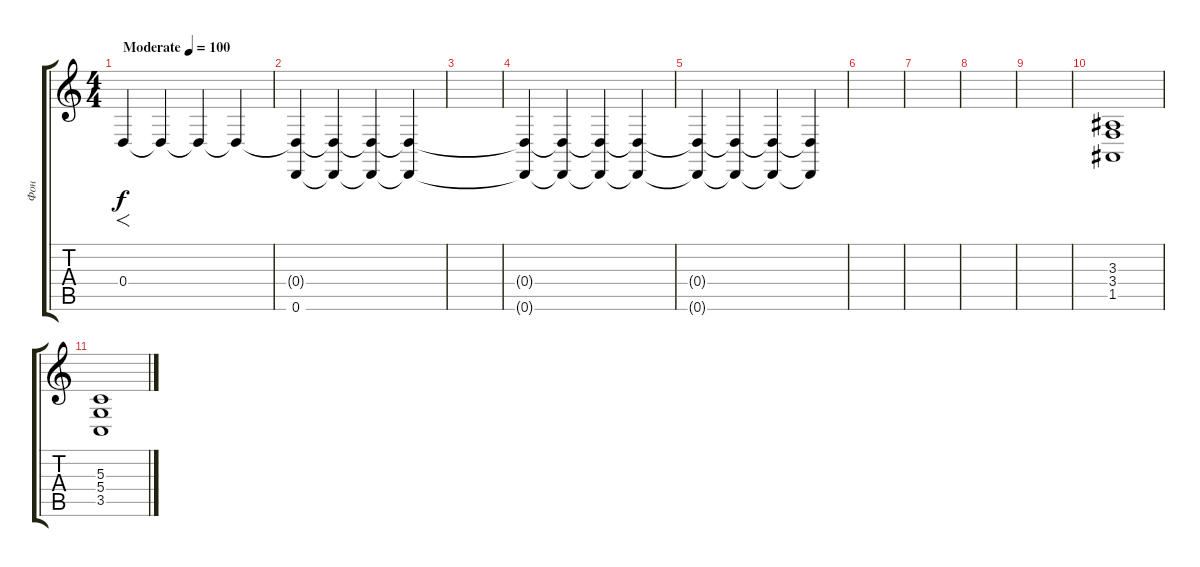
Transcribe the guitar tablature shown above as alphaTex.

\track ("Фон" "Фон") {instrument pad2warm}
\staff {score tabs}
\tuning (E4 B3 G3 D3 A2 D2) {hide}
\ts (4 4)
\tempo (100 "Moderate")
\clef g2
\ks c
0.4.4{f dy f instrument pad2warm} 0.4{t}.4 0.4{t}.4 0.4{t}.4 |
(0.4{t} 0.6).4 (0.4{t} 0.6{t}).4 (0.4{t} 0.6{t}).4 (0.4{t} 0.6{t}).4 |
|
(0.4{t} 0.6{t}).4 (0.4{t} 0.6{t}).4 (0.4{t} 0.6{t}).4 (0.4{t} 0.6{t}).4 |
(0.4{t} 0.6{t}).4 (0.4{t} 0.6{t}).4 (0.4{t} 0.6{t}).4 (0.4{t} 0.6{t}).4 |
|
|
|
|
(3.3 3.4 1.5).1 |
(5.3 5.4 3.5).1
